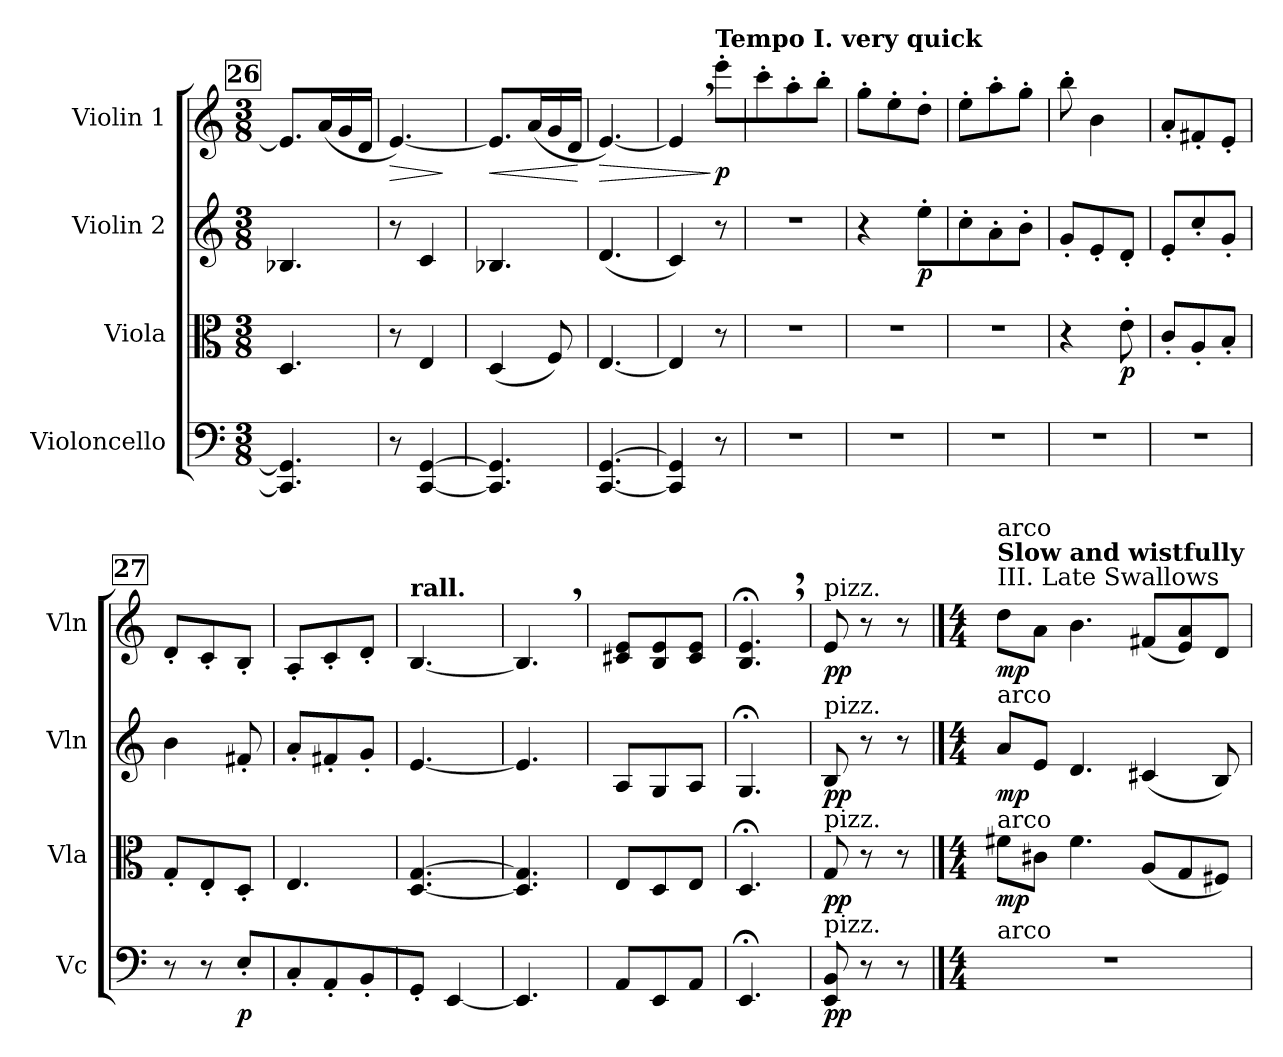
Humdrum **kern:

**kern	**dynam	**kern	**dynam	**kern	**dynam	**kern	**dynam
*part4	*part4	*part3	*part3	*part2	*part2	*part1	*part1
*staff4	*staff4	*staff3	*staff3	*staff2	*staff2	*staff1	*staff1
*I"Violoncello	*	*I"Viola	*	*I"Violin 2	*	*I"Violin 1	*
*I'Vc	*	*I'Vla	*	*I'Vln	*	*I'Vln	*
*clefF4	*	*clefC3	*	*clefG2	*	*clefG2	*
*k[]	*	*k[]	*	*k[]	*	*k[]	*
*M3/8	*	*M3/8	*	*M3/8	*	*M3/8	*
!!LO:REH:place=s1:a:B:cj:fs=14:t=26
=261	=261	=261	=261	=261	=261	=261	=261
4.CC/] 4.GG/]	.	4.D/	.	4.B-X/	.	8.e/L]	.
.	.	.	.	.	.	(16a/L	.
.	.	.	.	.	.	16g/	.
.	.	.	.	.	.	16d/JJ	.
=262	=262	=262	=262	=262	=262	=262	=262
!	!	!	!	!	!	!	!LO:HP:b
8r	.	8r	.	8r	.	[4.e/)	>
[4CC/ [4GG/	.	4E/	.	4c/	.	.	.
.	.	.	.	.	.	.	]
!!LO:LB:g=z
=263	=263	=263	=263	=263	=263	=263	=263
!	!	!	!	!	!	!	!LO:HP:b
4.CC/] 4.GG/]	.	(4D/	.	4.B-X/	.	8.e/L]	<
.	.	.	.	.	.	(16a/L	.
.	.	8F/)	.	.	.	16g/	.
.	.	.	.	.	.	16d/JJ	.
.	.	.	.	.	.	.	[
=264	=264	=264	=264	=264	=264	=264	=264
!	!	!	!	!	!	!	!LO:HP:b
[4.CC/ [4.GG/	.	[4.E/	.	(4.d/	.	[4.e/)	>
=265	=265	=265	=265	=265	=265	=265	=265
4CC/] 4GG/]	.	4E/]	.	4c/)	.	4e,/]	.
!	!	!	!	!	!	!LO:TX:a:B:t=Tempo I. very quick	!
!	!	!	!	!	!	!	!LO:DY:n=1:b
8r	.	8r	.	8r	.	8eee'\L	] p
=266	=266	=266	=266	=266	=266	=266	=266
4.r	.	4.r	.	4.r	.	8ccc'\	.
.	.	.	.	.	.	8aa'\	.
.	.	.	.	.	.	8bb'\J	.
=267	=267	=267	=267	=267	=267	=267	=267
4.r	.	4.r	.	4r	.	8gg'\L	.
.	.	.	.	.	.	8ee'\	.
!	!	!	!	!	!LO:DY:b	!	!
.	.	.	.	8ee'\L	p	8dd'\J	.
=268	=268	=268	=268	=268	=268	=268	=268
4.r	.	4.r	.	8cc'\	.	8ee'\L	.
.	.	.	.	8a'\	.	8aa'\	.
.	.	.	.	8b'\J	.	8gg'\J	.
=269	=269	=269	=269	=269	=269	=269	=269
4.r	.	4r	.	8g'/L	.	8bb'\	.
.	.	.	.	8e'/	.	4b\	.
!	!	!	!LO:DY:b	!	!	!	!
.	.	8e'\	p	8d'/J	.	.	.
!!LO:PB:g=z
=270	=270	=270	=270	=270	=270	=270	=270
4.r	.	8c'/L	.	8e'/L	.	8a'/L	.
.	.	8A'/	.	8cc'/	.	8f#X'/	.
.	.	8B'/J	.	8g'/J	.	8e'/J	.
!!LO:REH:place=s1:a:B:cj:fs=14:t=27
=271	=271	=271	=271	=271	=271	=271	=271
8r	.	8G'/L	.	4b\	.	8d'/L	.
8r	.	8E'/	.	.	.	8c'/	.
!	!LO:DY:b	!	!	!	!	!	!
8E'/L	p	8D'/J	.	8f#X'/	.	8B'/J	.
=272	=272	=272	=272	=272	=272	=272	=272
8C'/	.	4.E/	.	8a'/L	.	8A'/L	.
8AA'/	.	.	.	8f#X'/	.	8c'/	.
8BB'/	.	.	.	8g'/J	.	8d'/J	.
=273	=273	=273	=273	=273	=273	=273	=273
!	!	!	!	!	!	!LO:TX:a:B:t=rall.	!
8GG'/J	.	[4.D/ [4.G/	.	[4.e/	.	[4.B/	.
[4EE/	.	.	.	.	.	.	.
=274	=274	=274	=274	=274	=274	=274	=274
4.EE/]	.	4.D/] 4.G/]	.	4.e/]	.	4.B,/]	.
=275	=275	=275	=275	=275	=275	=275	=275
8AA/L	.	8E/L	.	8A/L	.	8c#X/ 8e/L	.
8EE/	.	8D/	.	8G/	.	8B/ 8e/	.
8AA/J	.	8E/J	.	8A/J	.	8c#/ 8e/J	.
=276	=276	=276	=276	=276	=276	=276	=276
4.EE;</	.	4.D;</	.	4.G;</	.	4.B/;<, 4.e/;<,	.
=277	=277	=277	=277	=277	=277	=277	=277
!	!	!	!	!	!	!LO:TX:a:t=pizz.	!
!	!	!	!	!LO:TX:a:t=pizz.	!	!	!
!	!	!LO:TX:a:t=pizz.	!	!	!	!	!
!LO:TX:a:t=pizz.	!	!	!	!	!	!	!
!	!LO:DY:b	!	!LO:DY:b	!	!LO:DY:b	!	!LO:DY:b
8EE/ 8BB/	pp	8G/	pp	8B/	pp	8e/	pp
8r	.	8r	.	8r	.	8r	.
8r	.	8r	.	8r	.	8r	.
!!LO:PB:g=z
==1	==1	==1	==1	==1	==1	==1	==1
*M4/4	*	*M4/4	*	*M4/4	*	*M4/4	*
!	!	!	!	!	!	!LO:TX:a:t=III. Late Swallows	!
!	!	!	!	!	!	!LO:TX:a:B:t=Slow and wistfully	!
!	!	!	!	!	!	!LO:TX:a:t=arco	!
!	!	!	!	!LO:TX:a:t=arco	!	!	!
!	!	!LO:TX:a:t=arco	!	!	!	!	!
!LO:TX:a:t=arco	!	!	!	!	!	!	!
!	!	!	!LO:DY:b	!	!LO:DY:b	!	!LO:DY:b
1r	.	8f#X\L	mp	8a/L	mp	8dd\L	mp
.	.	8c#X\J	.	8e/J	.	8a\J	.
.	.	4.f#\	.	4.d/	.	4.b\	.
.	.	(8A/L	.	(4c#X/	.	(8f#X/L	.
.	.	8G/	.	.	.	8e/ 8a/)	.
.	.	8F#X/J)	.	8B/)	.	8d/J	.
=	=	=	=	=	=	=	=
*-	*-	*-	*-	*-	*-	*-	*-
